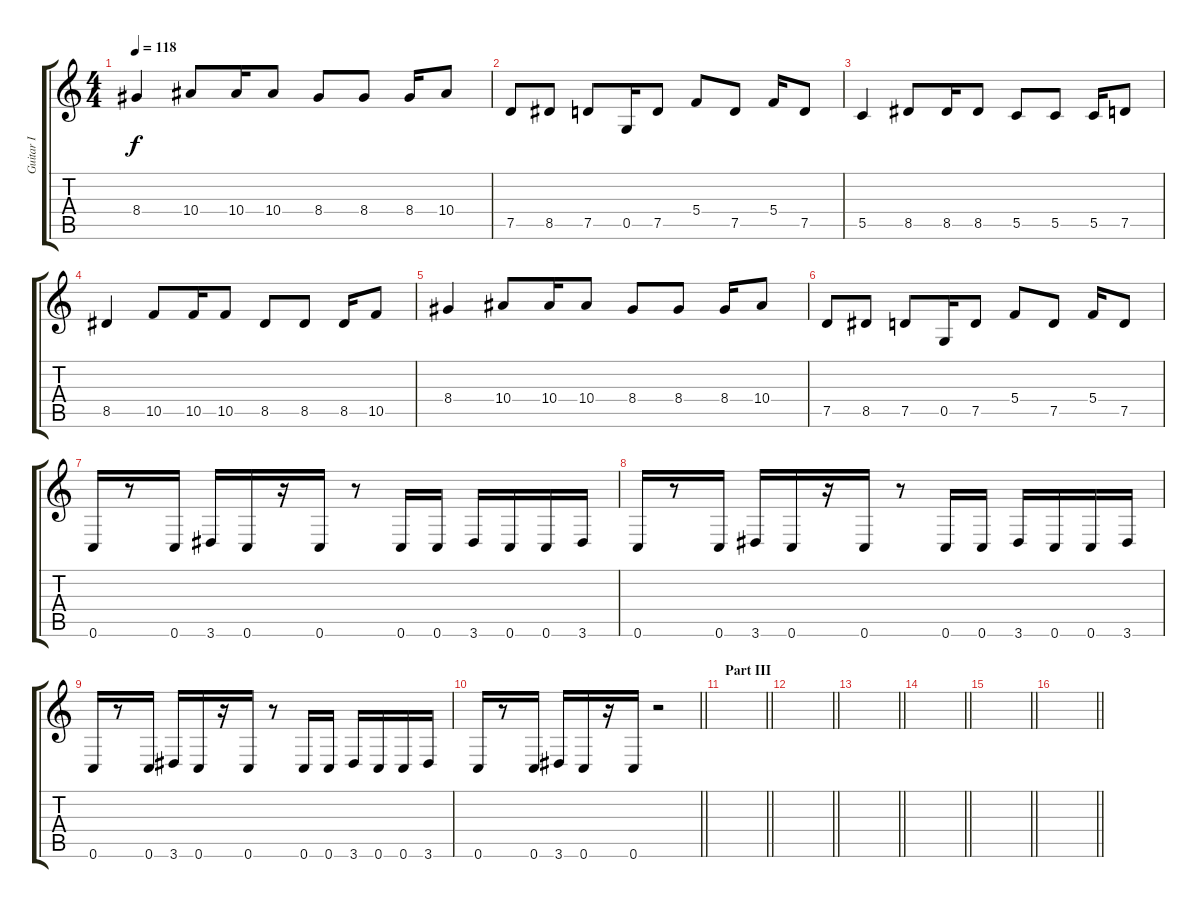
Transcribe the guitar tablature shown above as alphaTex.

\track ("Guitar I" "Guitar I") {instrument electricguitarjazz}
\staff {score tabs}
\tuning (D4 A3 F3 C3 G2 C2) {hide}
\ts (4 4)
\tempo 118
\clef g2
\ks c
8.4.4{dy f} 10.4.8 10.4.16 10.4.8 8.4.8 8.4.8 8.4.16 10.4.8 |
7.5.8 8.5.8 7.5.8 0.5.16 7.5.8 5.4.8 7.5.8 5.4.16 7.5.8 |
5.5.4{volume 16 balance 14} 8.5.8 8.5.16 8.5.8 5.5.8 5.5.8 5.5.16 7.5.8 |
8.5.4 10.5.8 10.5.16 10.5.8 8.5.8 8.5.8 8.5.16 10.5.8 |
8.4.4 10.4.8 10.4.16 10.4.8 8.4.8 8.4.8 8.4.16 10.4.8 |
7.5.8 8.5.8 7.5.8 0.5.16 7.5.8 5.4.8 7.5.8 5.4.16 7.5.8 |
0.6.16{volume 14 balance 14 instrument distortionguitar} r.8 0.6.16 3.6.16 0.6.16 r.16 0.6.16 r.8 0.6.16 0.6.16 3.6.16 0.6.16 0.6.16 3.6.16 |
0.6.16 r.8 0.6.16 3.6.16 0.6.16 r.16 0.6.16 r.8 0.6.16 0.6.16 3.6.16 0.6.16 0.6.16 3.6.16 |
0.6.16 r.8 0.6.16 3.6.16 0.6.16 r.16 0.6.16 r.8 0.6.16 0.6.16 3.6.16 0.6.16 0.6.16 3.6.16 |
\barLineRight lightlight
0.6.16 r.8 0.6.16 3.6.16 0.6.16 r.16 0.6.16 r.2 |
\section ("" "Part III")
\barLineRight lightlight
|
\barLineRight lightlight
|
\barLineRight lightlight
|
\barLineRight lightlight
|
\barLineRight lightlight
|
\barLineRight lightlight
